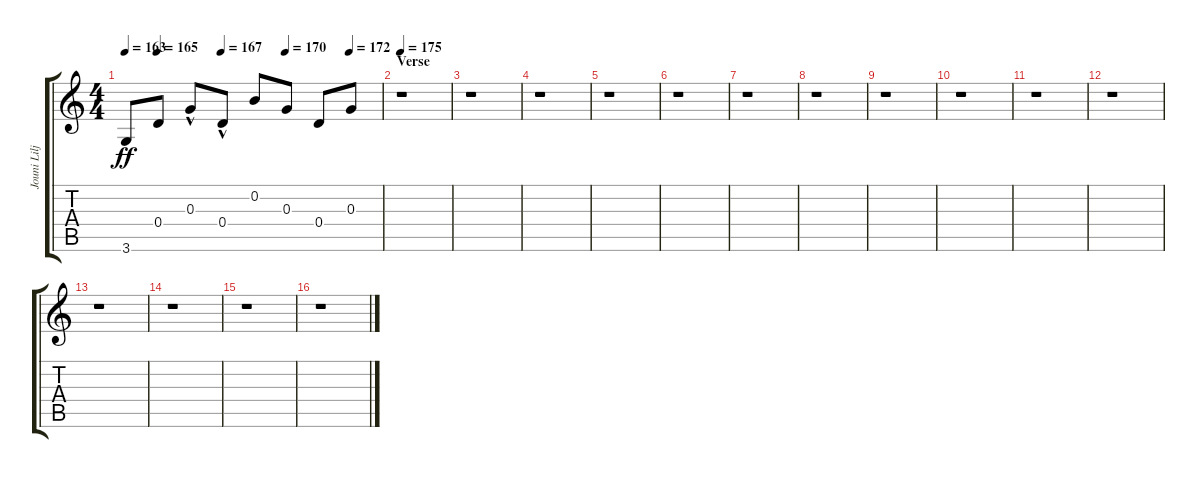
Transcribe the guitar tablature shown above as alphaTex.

\track ("Jouni Lilja-Rhythm Acoustic" "Jouni Lilj") {instrument acousticguitarsteel}
\staff {score tabs}
\tuning (E4 B3 G3 D3 A2 E2) {hide}
\ts (4 4)
\tempo 163
\tempo (165 0.125)
\tempo (167 0.375)
\tempo (170 0.625)
\tempo (172 0.875)
\clef g2
\ks c
3.6.8{dy ff} 0.4.8 0.3{hac}.8 0.4{hac}.8 0.2.8 0.3.8 0.4.8 0.3.8 |
\section ("" "Verse")
\tempo 175
r.1 |
r.1 |
r.1 |
r.1 |
r.1 |
r.1 |
r.1 |
r.1 |
r.1 |
r.1 |
r.1 |
r.1 |
r.1 |
r.1 |
r.1
